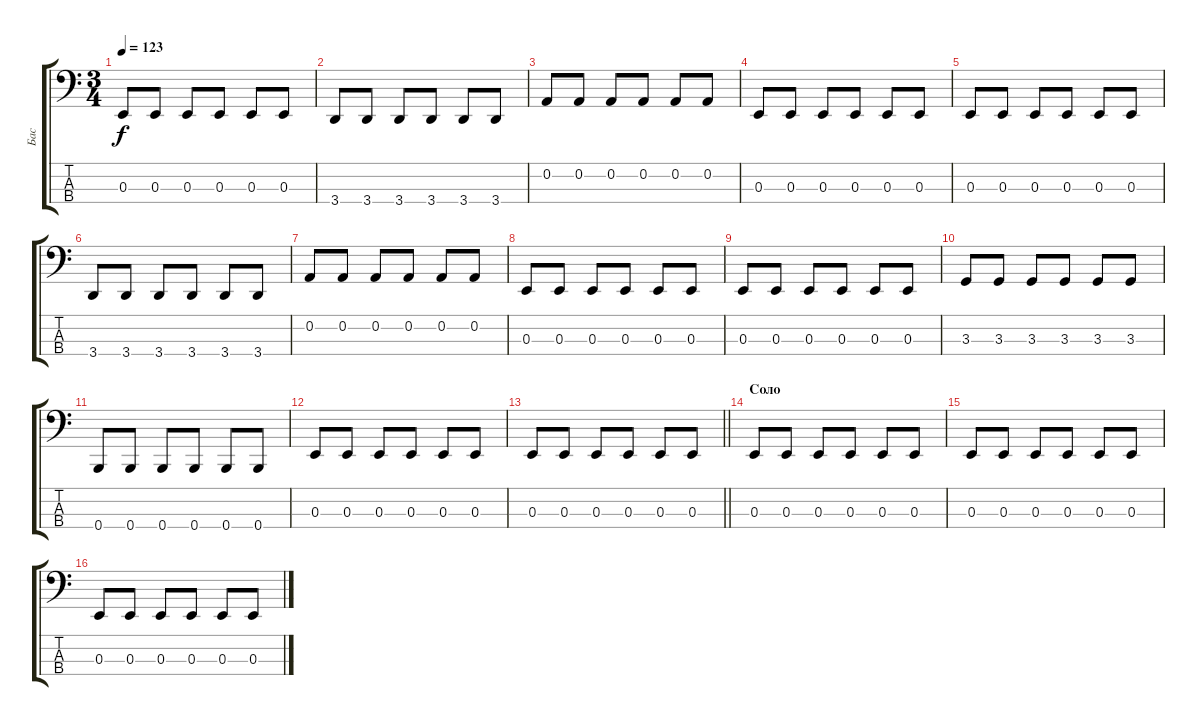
\track ("Бас" "Бас") {instrument electricbasspick}
\staff {score tabs}
\tuning (D2 A1 E1 B0) {hide}
\ts (3 4)
\tempo 123
\clef f4
\ks c
0.3.8{dy f} 0.3.8 0.3.8 0.3.8 0.3.8 0.3.8 |
3.4.8 3.4.8 3.4.8 3.4.8 3.4.8 3.4.8 |
0.2.8 0.2.8 0.2.8 0.2.8 0.2.8 0.2.8 |
0.3.8 0.3.8 0.3.8 0.3.8 0.3.8 0.3.8 |
0.3.8 0.3.8 0.3.8 0.3.8 0.3.8 0.3.8 |
3.4.8 3.4.8 3.4.8 3.4.8 3.4.8 3.4.8 |
0.2.8 0.2.8 0.2.8 0.2.8 0.2.8 0.2.8 |
0.3.8 0.3.8 0.3.8 0.3.8 0.3.8 0.3.8 |
0.3.8 0.3.8 0.3.8 0.3.8 0.3.8 0.3.8 |
3.3.8 3.3.8 3.3.8 3.3.8 3.3.8 3.3.8 |
0.4.8 0.4.8 0.4.8 0.4.8 0.4.8 0.4.8 |
0.3.8 0.3.8 0.3.8 0.3.8 0.3.8 0.3.8 |
\barLineRight lightlight
0.3.8 0.3.8 0.3.8 0.3.8 0.3.8 0.3.8 |
\section ("" "Соло")
0.3.8 0.3.8 0.3.8 0.3.8 0.3.8 0.3.8 |
0.3.8 0.3.8 0.3.8 0.3.8 0.3.8 0.3.8 |
0.3.8 0.3.8 0.3.8 0.3.8 0.3.8 0.3.8
